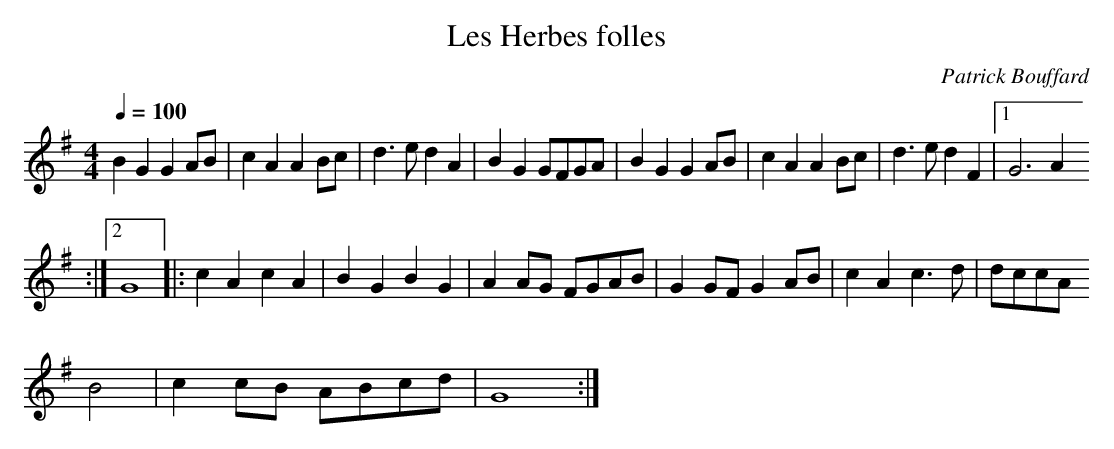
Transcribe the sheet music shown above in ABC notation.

X:1
T:Les Herbes folles
M:4/4
L:1/4
Q:100
C:Patrick Bouffard
K:G
BGGA/2B/2|cAAB/2c/2|d>edA|BG G/2F/2G/2A/2|BGGA/2B/2|cAAB/2c/2|d>edF|1G3A
:|2G4||:cAcA|BGBG|AA/2G/2 F/2G/2A/2B/2|GG/2F/2 GA/2B/2|cAc>d|d/2c/2c/2A/
2 B2|cc/2B/2 A/2B/2c/2d/2|G4:|
